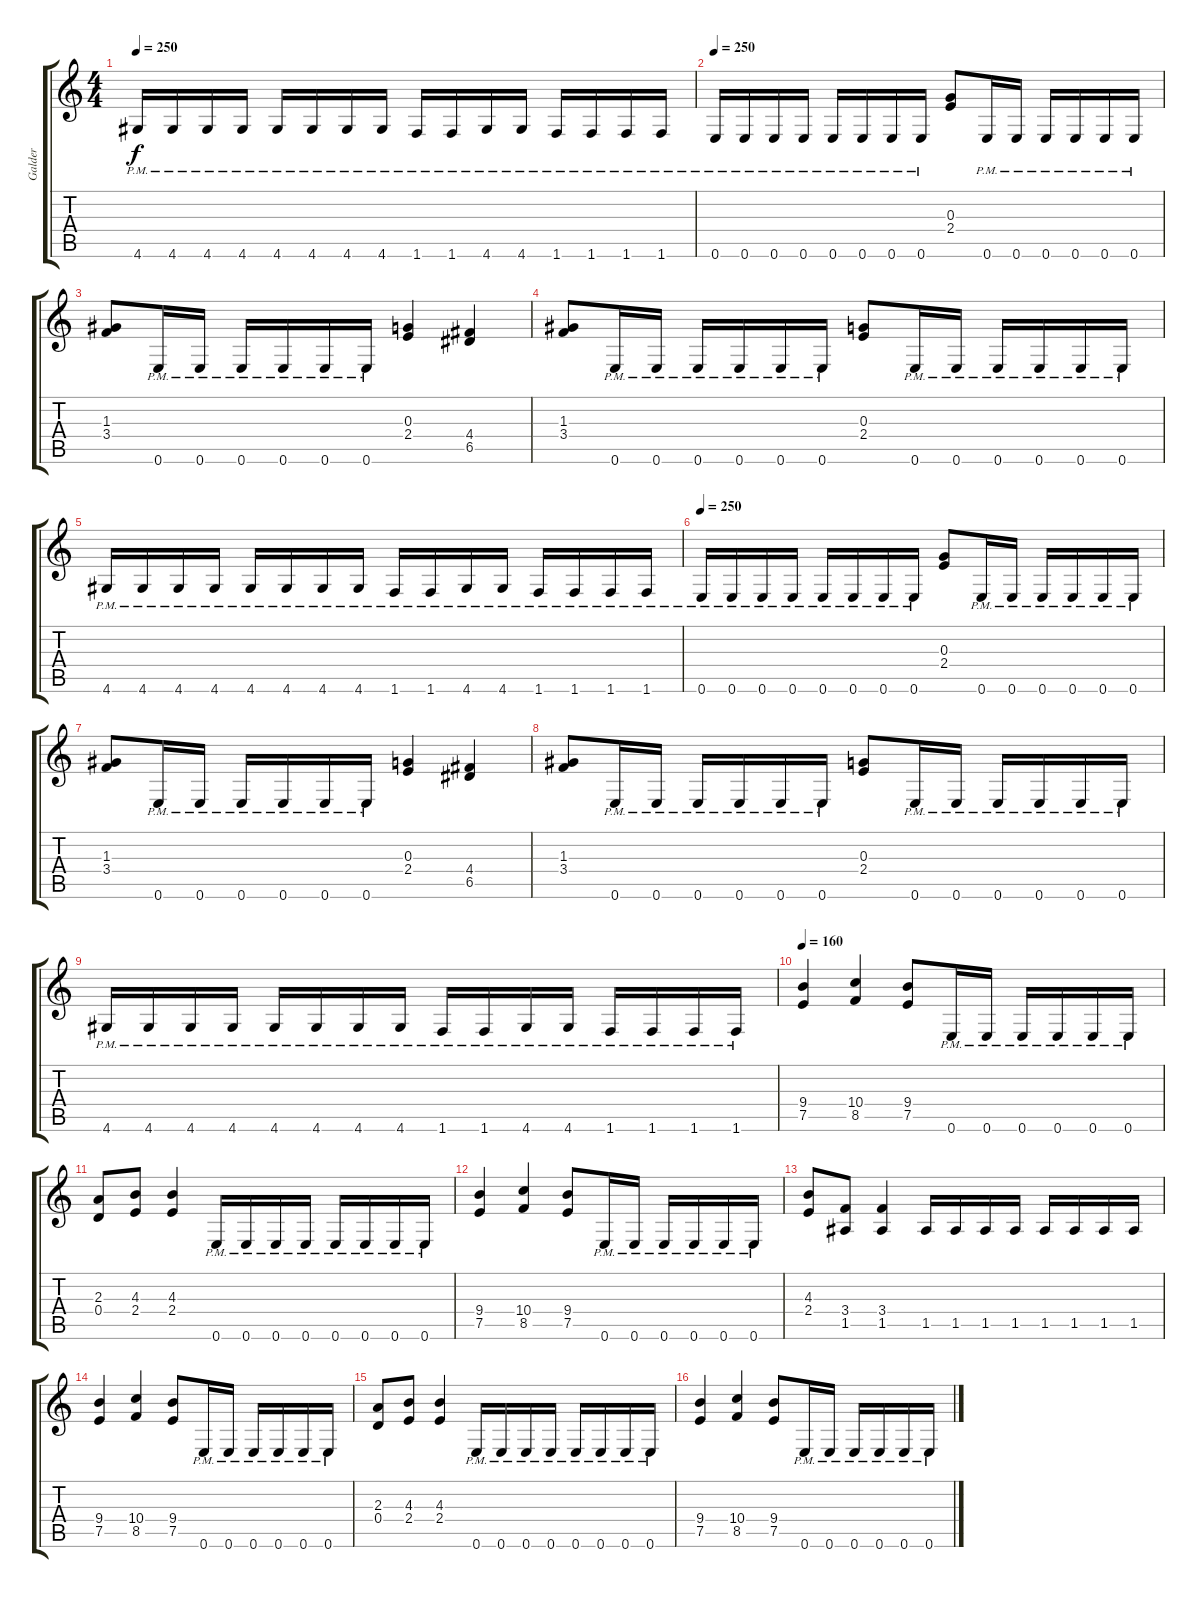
\track ("Galder" "Galder") {instrument overdrivenguitar}
\staff {score tabs}
\tuning (E4 B3 G3 D3 A2 E2) {hide}
\ts (4 4)
\tempo 250
\clef g2
\ks c
4.6{pm}.16{dy f} 4.6{pm}.16 4.6{pm}.16 4.6{pm}.16 4.6{pm}.16 4.6{pm}.16 4.6{pm}.16 4.6{pm}.16 1.6{pm}.16 1.6{pm}.16 4.6{pm}.16 4.6{pm}.16 1.6{pm}.16 1.6{pm}.16 1.6{pm}.16 1.6{pm}.16 |
\tempo 250
0.6{pm}.16 0.6{pm}.16 0.6{pm}.16 0.6{pm}.16 0.6{pm}.16 0.6{pm}.16 0.6{pm}.16 0.6{pm}.16 (0.3 2.4).8 0.6{pm}.16 0.6{pm}.16 0.6{pm}.16 0.6{pm}.16 0.6{pm}.16 0.6{pm}.16 |
(1.3 3.4).8 0.6{pm}.16 0.6{pm}.16 0.6{pm}.16 0.6{pm}.16 0.6{pm}.16 0.6{pm}.16 (0.3 2.4).4 (4.4 6.5).4 |
(1.3 3.4).8 0.6{pm}.16 0.6{pm}.16 0.6{pm}.16 0.6{pm}.16 0.6{pm}.16 0.6{pm}.16 (0.3 2.4).8 0.6{pm}.16 0.6{pm}.16 0.6{pm}.16 0.6{pm}.16 0.6{pm}.16 0.6{pm}.16 |
4.6{pm}.16 4.6{pm}.16 4.6{pm}.16 4.6{pm}.16 4.6{pm}.16 4.6{pm}.16 4.6{pm}.16 4.6{pm}.16 1.6{pm}.16 1.6{pm}.16 4.6{pm}.16 4.6{pm}.16 1.6{pm}.16 1.6{pm}.16 1.6{pm}.16 1.6{pm}.16 |
\tempo 250
0.6{pm}.16 0.6{pm}.16 0.6{pm}.16 0.6{pm}.16 0.6{pm}.16 0.6{pm}.16 0.6{pm}.16 0.6{pm}.16 (0.3 2.4).8 0.6{pm}.16 0.6{pm}.16 0.6{pm}.16 0.6{pm}.16 0.6{pm}.16 0.6{pm}.16 |
(1.3 3.4).8 0.6{pm}.16 0.6{pm}.16 0.6{pm}.16 0.6{pm}.16 0.6{pm}.16 0.6{pm}.16 (0.3 2.4).4 (4.4 6.5).4 |
(1.3 3.4).8 0.6{pm}.16 0.6{pm}.16 0.6{pm}.16 0.6{pm}.16 0.6{pm}.16 0.6{pm}.16 (0.3 2.4).8 0.6{pm}.16 0.6{pm}.16 0.6{pm}.16 0.6{pm}.16 0.6{pm}.16 0.6{pm}.16 |
4.6{pm}.16 4.6{pm}.16 4.6{pm}.16 4.6{pm}.16 4.6{pm}.16 4.6{pm}.16 4.6{pm}.16 4.6{pm}.16 1.6{pm}.16 1.6{pm}.16 4.6{pm}.16 4.6{pm}.16 1.6{pm}.16 1.6{pm}.16 1.6{pm}.16 1.6{pm}.16 |
\section ("" "")
\tempo 160
(9.4 7.5).4 (10.4 8.5).4 (9.4 7.5).8 0.6{pm}.16 0.6{pm}.16 0.6{pm}.16 0.6{pm}.16 0.6{pm}.16 0.6{pm}.16 |
(2.3 0.4).8 (4.3 2.4).8 (4.3 2.4).4 0.6{pm}.16 0.6{pm}.16 0.6{pm}.16 0.6{pm}.16 0.6{pm}.16 0.6{pm}.16 0.6{pm}.16 0.6{pm}.16 |
(9.4 7.5).4 (10.4 8.5).4 (9.4 7.5).8 0.6{pm}.16 0.6{pm}.16 0.6{pm}.16 0.6{pm}.16 0.6{pm}.16 0.6{pm}.16 |
(4.3 2.4).8 (3.4 1.5).8 (3.4 1.5).4 1.5.16 1.5.16 1.5.16 1.5.16 1.5.16 1.5.16 1.5.16 1.5.16 |
(9.4 7.5).4 (10.4 8.5).4 (9.4 7.5).8 0.6{pm}.16 0.6{pm}.16 0.6{pm}.16 0.6{pm}.16 0.6{pm}.16 0.6{pm}.16 |
(2.3 0.4).8 (4.3 2.4).8 (4.3 2.4).4 0.6{pm}.16 0.6{pm}.16 0.6{pm}.16 0.6{pm}.16 0.6{pm}.16 0.6{pm}.16 0.6{pm}.16 0.6{pm}.16 |
(9.4 7.5).4 (10.4 8.5).4 (9.4 7.5).8 0.6{pm}.16 0.6{pm}.16 0.6{pm}.16 0.6{pm}.16 0.6{pm}.16 0.6{pm}.16
